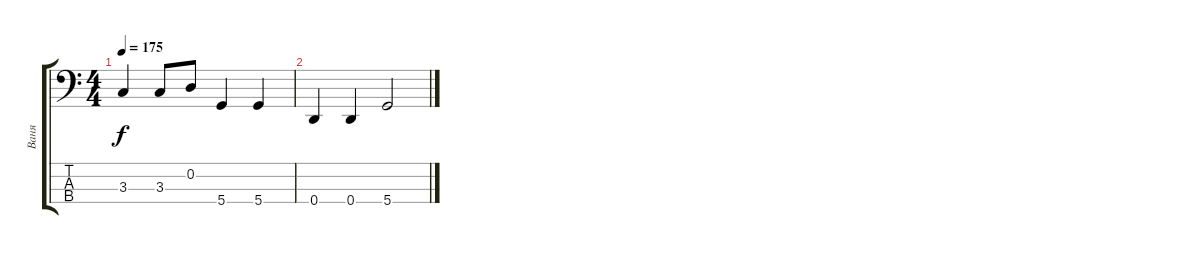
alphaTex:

\track ("Ваня" "Ваня") {instrument electricbasspick}
\staff {score tabs}
\tuning (G2 D2 A1 D1) {hide}
\ts (4 4)
\tempo 175
\clef f4
\ks c
3.3.4{dy f} 3.3.8 0.2.8 5.4.4 5.4.4 |
0.4.4 0.4.4 5.4.2
